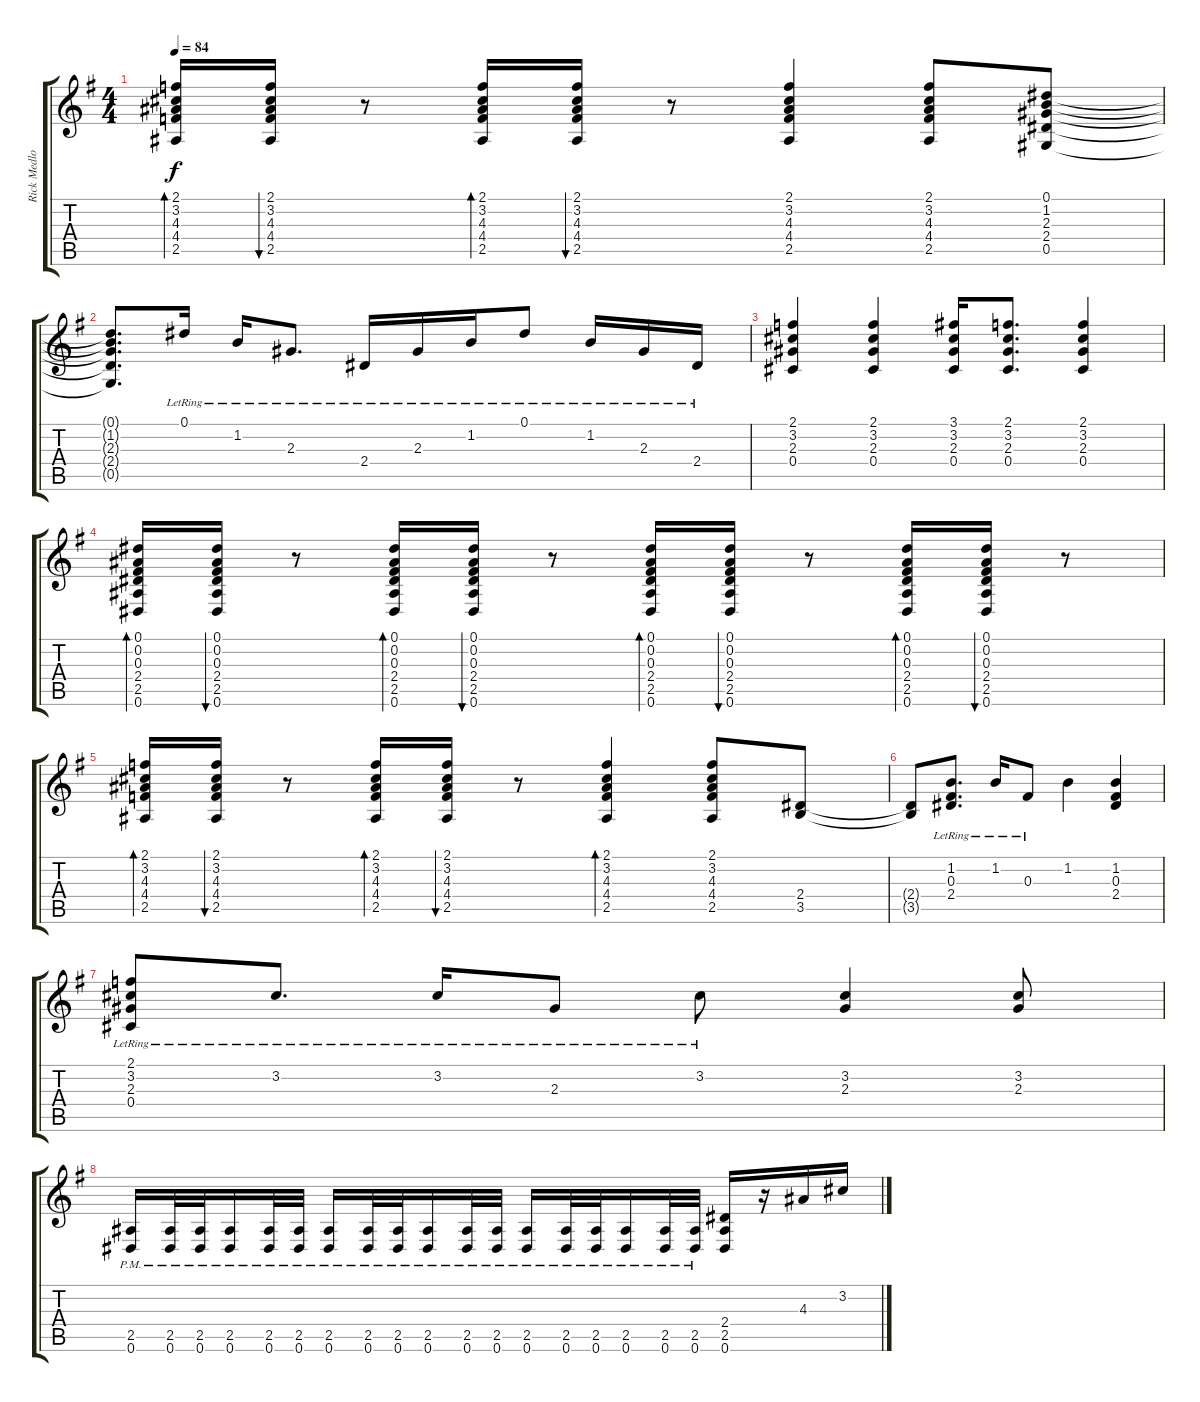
\track ("Rick Medlocke Guitar" "Rick Medlo") {instrument electricguitarclean}
\staff {score tabs}
\tuning (Eb4 Bb3 Gb3 Db3 Ab2 Eb2) {hide}
\ts (4 4)
\tempo 84
\clef g2
\ks g
(2.1 3.2 4.3 4.4 2.5).16{bd 30 dy f} (2.1 3.2 4.3 4.4 2.5).16{bu 30} r.8 (2.1 3.2 4.3 4.4 2.5).16{bd 30} (2.1 3.2 4.3 4.4 2.5).16{bu 30} r.8 (2.1 3.2 4.3 4.4 2.5).4 (2.1 3.2 4.3 4.4 2.5).8 (0.1 1.2 2.3 2.4 0.5).8 |
(0.1{t} 1.2{t} 2.3{t} 2.4{t} 0.5{t}).8{d} 0.1{lr}.16 1.2{lr}.16 2.3{lr}.8{d} 2.4{lr}.16 2.3{lr}.16 1.2{lr}.16 0.1{lr}.8 1.2{lr}.16 2.3{lr}.16 2.4{lr}.16 |
(2.1 3.2 2.3 0.4).4 (2.1 3.2 2.3 0.4).4 (3.1 3.2 2.3 0.4).16 (2.1 3.2 2.3 0.4).8{d} (2.1 3.2 2.3 0.4).4 |
(0.1 0.2 0.3 2.4 2.5 0.6).16{bd 30} (0.1 0.2 0.3 2.4 2.5 0.6).16{bu 30} r.8 (0.1 0.2 0.3 2.4 2.5 0.6).16{bd 30} (0.1 0.2 0.3 2.4 2.5 0.6).16{bu 30} r.8 (0.1 0.2 0.3 2.4 2.5 0.6).16{bd 30} (0.1 0.2 0.3 2.4 2.5 0.6).16{bu 30} r.8 (0.1 0.2 0.3 2.4 2.5 0.6).16{bd 30} (0.1 0.2 0.3 2.4 2.5 0.6).16{bu 30} r.8 |
(2.1 3.2 4.3 4.4 2.5).16{bd 30} (2.1 3.2 4.3 4.4 2.5).16{bu 30} r.8 (2.1 3.2 4.3 4.4 2.5).16{bd 30} (2.1 3.2 4.3 4.4 2.5).16{bu 30} r.8 (2.1 3.2 4.3 4.4 2.5).4{bd 120} (2.1 3.2 4.3 4.4 2.5).8 (2.4 3.5).8 |
(2.4{t} 3.5{t}).8 (1.2{lr} 0.3{lr} 2.4{lr}).8{d} 1.2{lr}.16 0.3{lr}.8 1.2.4 (1.2 0.3 2.4).4 |
(2.1{lr} 3.2{lr} 2.3{lr} 0.4{lr}).8 3.2{lr}.8{d} 3.2{lr}.16 2.3{lr}.8 3.2{lr}.8 (3.2 2.3).4 (3.2 2.3).8 |
(2.5{pm} 0.6{pm}).16 (2.5{pm} 0.6{pm}).32 (2.5{pm} 0.6{pm}).32 (2.5{pm} 0.6{pm}).16 (2.5{pm} 0.6{pm}).32 (2.5{pm} 0.6{pm}).32 (2.5{pm} 0.6{pm}).16 (2.5{pm} 0.6{pm}).32 (2.5{pm} 0.6{pm}).32 (2.5{pm} 0.6{pm}).16 (2.5{pm} 0.6{pm}).32 (2.5{pm} 0.6{pm}).32 (2.5{pm} 0.6{pm}).16 (2.5{pm} 0.6{pm}).32 (2.5{pm} 0.6{pm}).32 (2.5{pm} 0.6{pm}).16 (2.5{pm} 0.6{pm}).32 (2.5{pm} 0.6{pm}).32 (2.4 2.5 0.6).16 r.16 4.3.16 3.2.16
